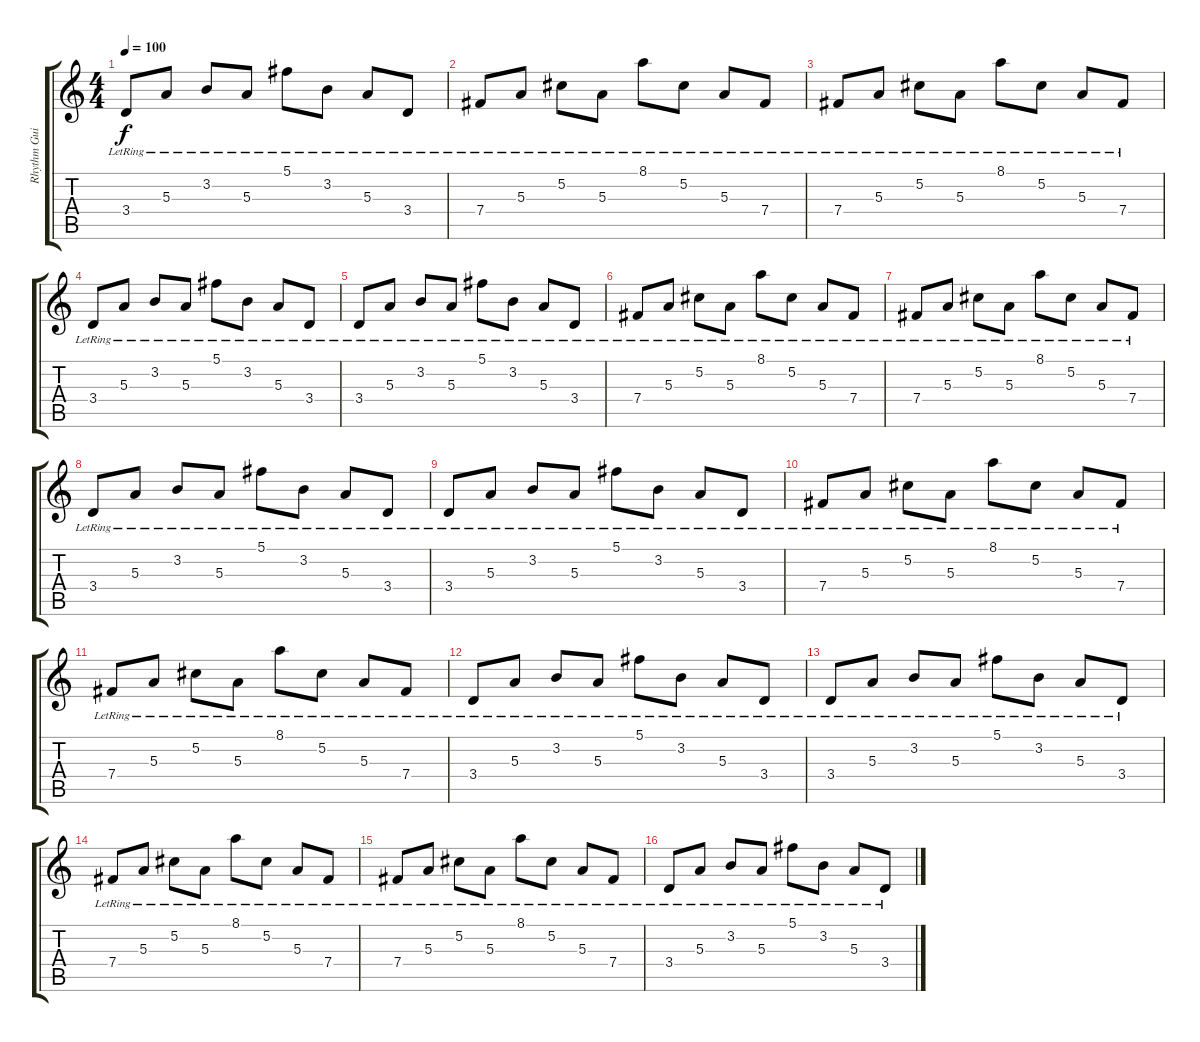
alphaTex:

\track ("Rhythm Guitar 1" "Rhythm Gui") {instrument acousticguitarnylon}
\staff {score tabs}
\tuning (Db4 Ab3 E3 B2 Gb2 Db2) {hide}
\ts (4 4)
\tempo 100
\clef g2
\ks c
3.4{lr}.8{dy f} 5.3{lr}.8 3.2{lr}.8 5.3{lr}.8 5.1{lr}.8 3.2{lr}.8 5.3{lr}.8 3.4{lr}.8 |
7.4{lr}.8 5.3{lr}.8 5.2{lr}.8 5.3{lr}.8 8.1{lr}.8 5.2{lr}.8 5.3{lr}.8 7.4{lr}.8 |
7.4{lr}.8 5.3{lr}.8 5.2{lr}.8 5.3{lr}.8 8.1{lr}.8 5.2{lr}.8 5.3{lr}.8 7.4{lr}.8 |
3.4{lr}.8 5.3{lr}.8 3.2{lr}.8 5.3{lr}.8 5.1{lr}.8 3.2{lr}.8 5.3{lr}.8 3.4{lr}.8 |
3.4{lr}.8 5.3{lr}.8 3.2{lr}.8 5.3{lr}.8 5.1{lr}.8 3.2{lr}.8 5.3{lr}.8 3.4{lr}.8 |
7.4{lr}.8 5.3{lr}.8 5.2{lr}.8 5.3{lr}.8 8.1{lr}.8 5.2{lr}.8 5.3{lr}.8 7.4{lr}.8 |
7.4{lr}.8 5.3{lr}.8 5.2{lr}.8 5.3{lr}.8 8.1{lr}.8 5.2{lr}.8 5.3{lr}.8 7.4{lr}.8 |
3.4{lr}.8{volume 11} 5.3{lr}.8 3.2{lr}.8 5.3{lr}.8 5.1{lr}.8 3.2{lr}.8 5.3{lr}.8 3.4{lr}.8 |
3.4{lr}.8 5.3{lr}.8 3.2{lr}.8 5.3{lr}.8 5.1{lr}.8 3.2{lr}.8 5.3{lr}.8 3.4{lr}.8 |
7.4{lr}.8{volume 9} 5.3{lr}.8 5.2{lr}.8 5.3{lr}.8 8.1{lr}.8 5.2{lr}.8 5.3{lr}.8 7.4{lr}.8 |
7.4{lr}.8 5.3{lr}.8 5.2{lr}.8 5.3{lr}.8 8.1{lr}.8 5.2{lr}.8 5.3{lr}.8 7.4{lr}.8 |
3.4{lr}.8{volume 7} 5.3{lr}.8 3.2{lr}.8 5.3{lr}.8 5.1{lr}.8 3.2{lr}.8 5.3{lr}.8 3.4{lr}.8 |
3.4{lr}.8 5.3{lr}.8 3.2{lr}.8 5.3{lr}.8 5.1{lr}.8 3.2{lr}.8 5.3{lr}.8 3.4{lr}.8 |
7.4{lr}.8{volume 5} 5.3{lr}.8 5.2{lr}.8 5.3{lr}.8 8.1{lr}.8 5.2{lr}.8 5.3{lr}.8 7.4{lr}.8 |
7.4{lr}.8 5.3{lr}.8 5.2{lr}.8 5.3{lr}.8 8.1{lr}.8 5.2{lr}.8 5.3{lr}.8 7.4{lr}.8 |
3.4{lr}.8{volume 0} 5.3{lr}.8 3.2{lr}.8 5.3{lr}.8 5.1{lr}.8 3.2{lr}.8 5.3{lr}.8 3.4{lr}.8
